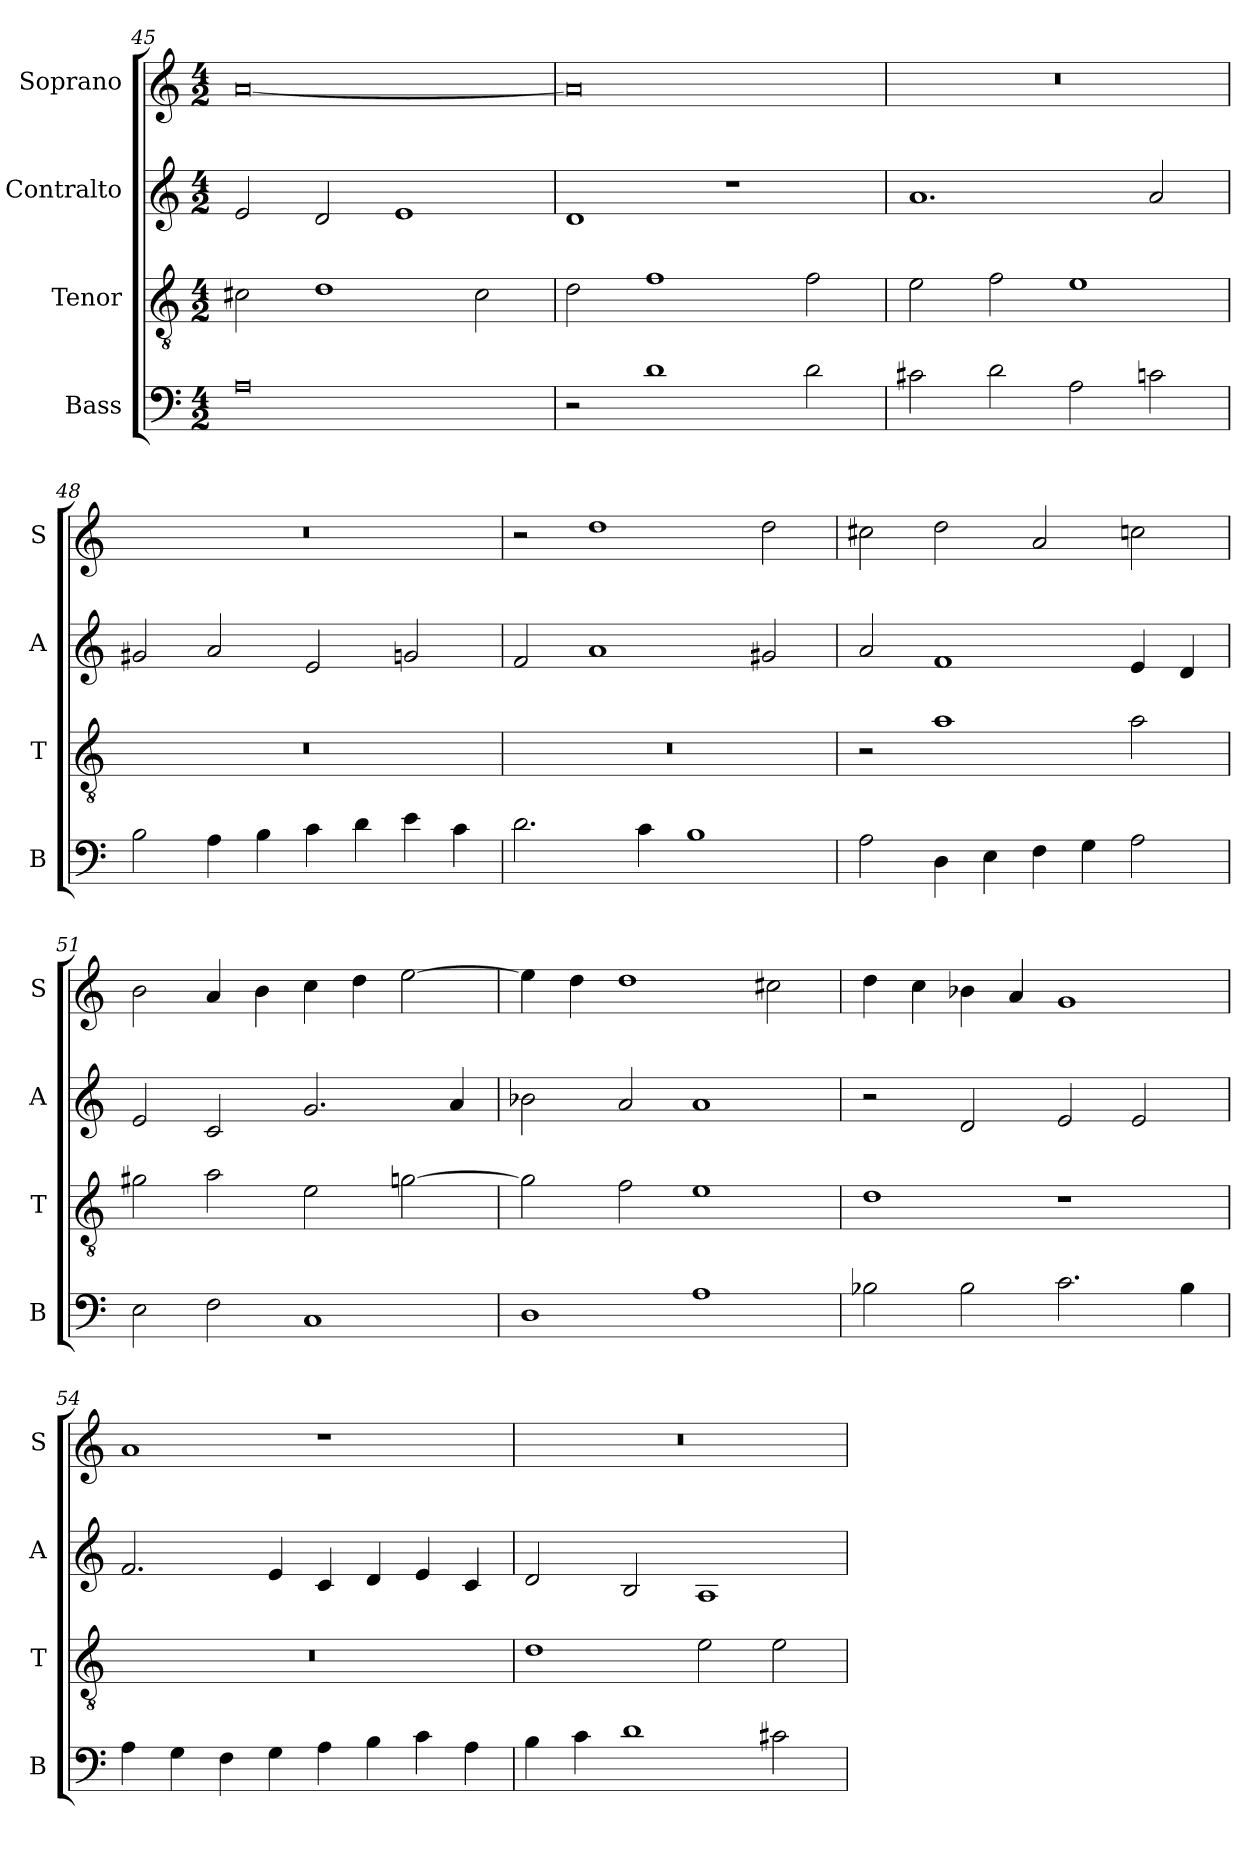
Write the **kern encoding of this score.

**kern	**kern	**kern	**kern
*part4	*part3	*part2	*part1
*staff4	*staff3	*staff2	*staff1
*I"Bass	*I"Tenor	*I"Contralto	*I"Soprano
*I'B	*I'T	*I'A	*I'S
*clefF4	*clefGv2	*clefG2	*clefG2
*k[]	*k[]	*k[]	*k[]
*D:dor	*D:dor	*D:dor	*D:dor
*M4/2	*M4/2	*M4/2	*M4/2
=45	=45	=45	=45
0A	2c#X	2e	[0a
.	1d	2d	.
.	.	1e	.
.	2c#	.	.
=46	=46	=46	=46
2r	2d	1d	0a]
1d	1f	.	.
.	.	1r	.
2d	2f	.	.
=47	=47	=47	=47
2c#X	2e	1.a	0r
2d	2f	.	.
2A	1e	.	.
2cn	.	2a	.
=48	=48	=48	=48
2B	0r	2g#X	0r
4A	.	2a	.
4B	.	.	.
4c	.	2e	.
4d	.	.	.
4e	.	2gn	.
4c	.	.	.
=49	=49	=49	=49
2.d	0r	2f	2r
.	.	1a	1dd
4c	.	.	.
1B	.	.	.
.	.	2g#X	2dd
=50	=50	=50	=50
2A	2r	2a	2cc#X
4D	1a	1f	2dd
4E	.	.	.
4F	.	.	2a
4G	.	.	.
2A	2a	4e	2ccn
.	.	4d	.
=51	=51	=51	=51
2E	2g#X	2e	2b
2F	2a	2c	4a
.	.	.	4b
1C	2e	2.g	4cc
.	.	.	4dd
.	[2gn	.	[2ee
.	.	4a	.
=52	=52	=52	=52
1D	2g]	2b-X	4ee]
.	.	.	4dd
.	2f	2a	1dd
1A	1e	1a	.
.	.	.	2cc#X
=53	=53	=53	=53
2B-X	1d	2r	4dd
.	.	.	4cc
2B-	.	2d	4b-X
.	.	.	4a
2.c	1r	2e	1g
.	.	2e	.
4B-	.	.	.
=54	=54	=54	=54
4A	0r	2.f	1a
4G	.	.	.
4F	.	.	.
4G	.	4e	.
4A	.	4c	1r
4B	.	4d	.
4c	.	4e	.
4A	.	4c	.
=55	=55	=55	=55
4B	1d	2d	0r
4c	.	.	.
1d	.	2B	.
.	2e	1A	.
2c#X	2e	.	.
=	=	=	=
*-	*-	*-	*-
